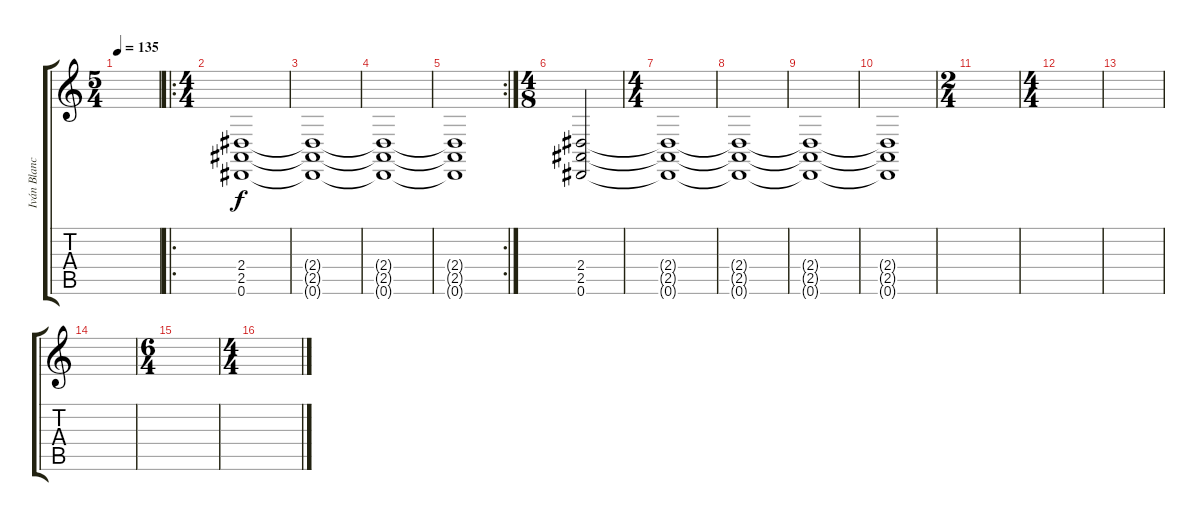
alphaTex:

\track ("Iván Blanco (I)" "Iván Blanc") {instrument pad2warm}
\staff {score tabs}
\tuning (Eb4 Bb3 Gb3 Db3 Ab2 Eb2) {hide}
\ts (5 4)
\tempo 135
\clef g2
\ks c
|
\ro
\ts (4 4)
(2.4 2.5 0.6).1 |
(2.4{t} 2.5{t} 0.6{t}).1 |
(2.4{t} 2.5{t} 0.6{t}).1 |
\rc 2
(2.4{t} 2.5{t} 0.6{t}).1 |
\ts (4 8)
(2.4 2.5 0.6).2 |
\ts (4 4)
(2.4{t} 2.5{t} 0.6{t}).1 |
(2.4{t} 2.5{t} 0.6{t}).1 |
(2.4{t} 2.5{t} 0.6{t}).1 |
(2.4{t} 2.5{t} 0.6{t}).1 |
\ts (2 4)
|
\ts (4 4)
|
|
|
\ts (6 4)
|
\ts (4 4)
